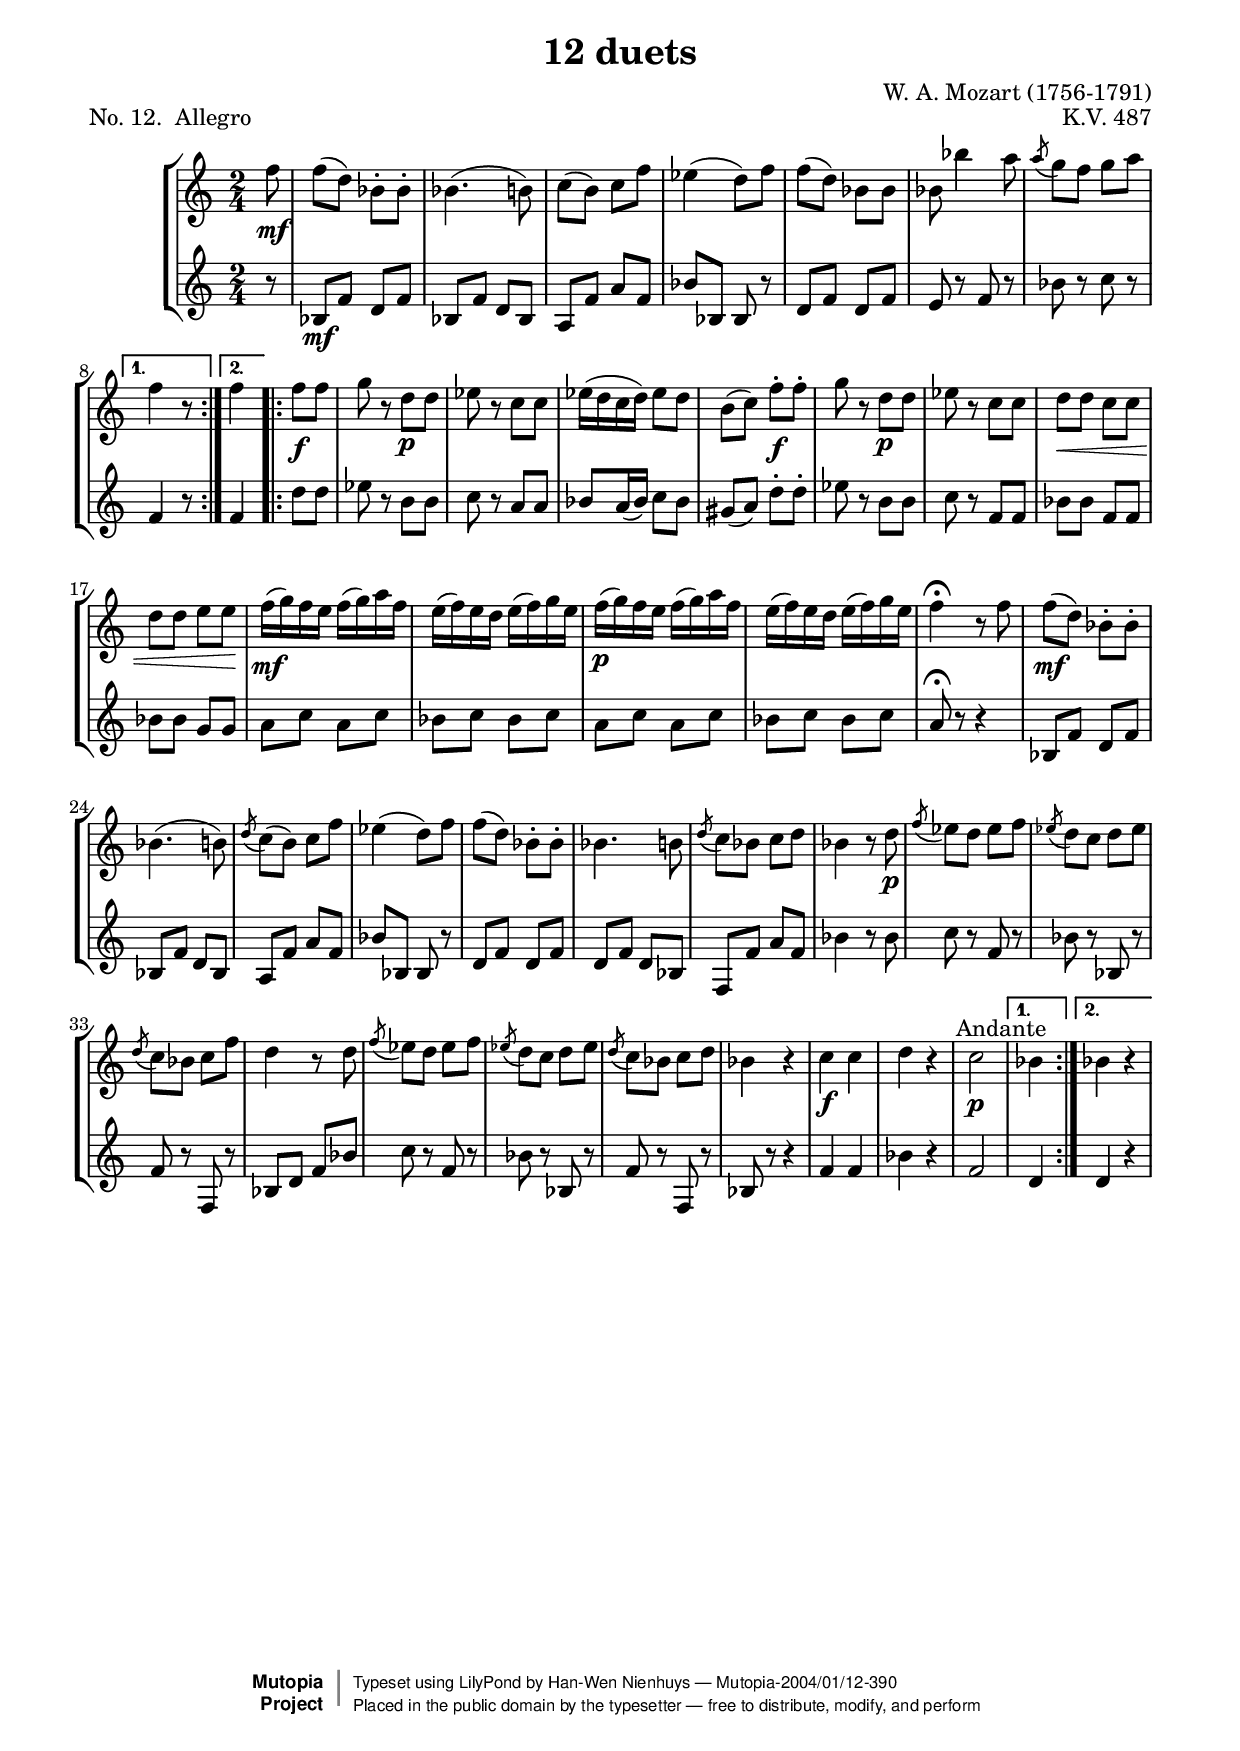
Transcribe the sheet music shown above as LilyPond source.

\version "2.18.0"

\include "header.ly"

global =  {
  \time 2/4
  \key c \major
  \partial 8
}

hornI =  \relative c'' {
  \repeat volta 2 {
    f8\mf f(d) bes-. bes-. bes4.( b8) c8( b) c f es4( d8) f f( d ) bes
    bes bes bes'4 a8 \acciaccatura a8 g f g a
  }
  \alternative {
    {
      \set Timing.measureLength = #(ly:make-moment 3/8)
      f4 r8
    }
    {
      \set Timing.measureLength = #(ly:make-moment 2/4)
      f4
    }
  }

  \repeat volta 2 {
    f8\f f |
    g r d\p d |
    es r c c |
    es16 ( d c d) es8 d |
    b( c ) f-.\f f-. |
    g r d8 \p d es r c c d\< d c c d d e  e\! f16(\mf g) f e
    f( g) a f e( f ) e d e( f) g e |
    f\p( g) f e f( g) a f
    e( f) e d e( f) g e f4\fermata r8 f8 f(\mf d) bes-. bes-. |
    bes4.( b8) |
    \acciaccatura d c8( b ) c f es4( d8) f |
    f( d) bes-. bes-. bes4. b8 |
    \acciaccatura d c bes c d bes4 r8 d8\p|
    \acciaccatura f es d es f \acciaccatura es d c d es |
    \acciaccatura d c bes c f | d4 r8 d |
    \acciaccatura f es d es f |
    \acciaccatura es d c d es |
    \acciaccatura d c bes c d |
    bes 4 r |
    c\f c d r |
    c2\p^\markup { \halign #-0.7 "Andante"  }
  }
  \alternative {
    {
      \set Timing.measureLength = #(ly:make-moment 1/4)
      bes4
    }
    {
      \set Timing.measureLength = #(ly:make-moment 2/4)
      bes4 r
    }
  }
}

hornII =  \relative c' {
  \repeat volta  2 {
    r8
    bes \mf f' d f bes, f' d bes a f' a f bes bes, bes r |
    d f d f e r f r
    bes r c r |
  }
  \alternative {
    {
      \set Timing.measureLength = #(ly:make-moment 3/8)
      f,4 r8
    }
    {
      \set Timing.measureLength = #(ly:make-moment 2/4)
      f4
    }
  }

  \repeat volta 2 {
    d'8 d es r b b c r a a bes a16( bes) c8 bes |
    gis( a ) d-. d-. es r b b |
    c r f, f bes bes f f bes bes g g |
    a c a c bes c bes c |
    a c a c bes c bes c |
    a8\fermata r8 r4 |
    bes,8 f' d f |
    bes, f' d bes |
    a f' a f bes bes, bes r |
    d f d f  d f d bes |
    f f' a f bes4 r8 bes |
    c r f, r bes r bes, r |
    f' r f, r |
    bes d f bes | c r f, r |
    bes r bes, r f' r f, r |
    bes r r4 |
    f'4 f bes r
    f2
  }
  \alternative {
    {
      \set Timing.measureLength = #(ly:make-moment 1/4)
      d4
    }
    {
      \set Timing.measureLength = #(ly:make-moment 2/4)
      d4 r
    }
  }
}

\score {
  \new StaffGroup <<
    \new Staff << \global \hornI >>
    \new Staff << \global \hornII >>
  >>
  \layout { }

  \midi {
    \tempo 4 = 100
  }

  \header {
    piece = "No. 12.  Allegro"
  }
}
